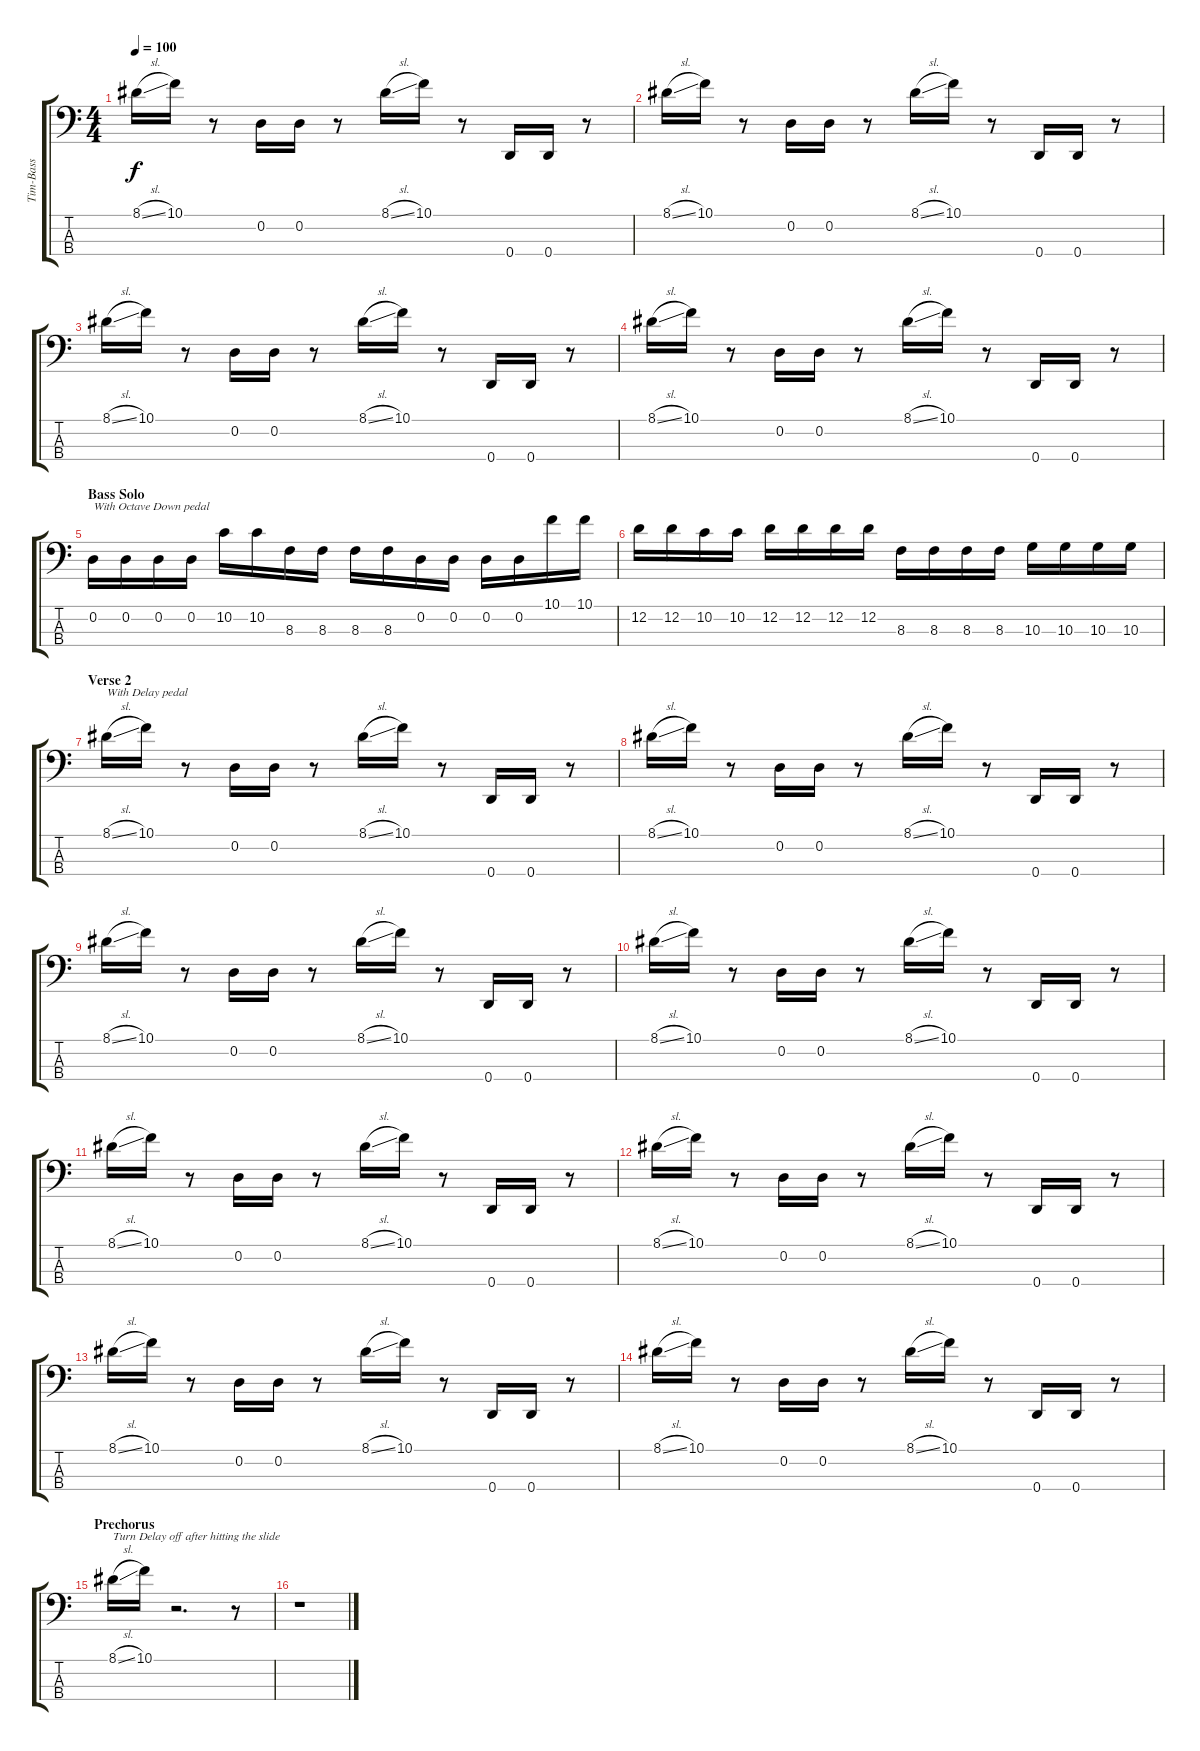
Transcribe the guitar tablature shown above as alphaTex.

\track ("Tim-Bass" "Tim-Bass") {instrument electricbassfinger}
\staff {score tabs}
\tuning (G2 D2 A1 D1) {hide}
\ts (4 4)
\tempo 100
\clef f4
\ks c
8.1{sl}.16{dy f} 10.1.16 r.8 0.2.16 0.2.16 r.8 8.1{sl}.16 10.1.16 r.8 0.4.16 0.4.16 r.8 |
8.1{sl}.16 10.1.16 r.8 0.2.16 0.2.16 r.8 8.1{sl}.16 10.1.16 r.8 0.4.16 0.4.16 r.8 |
8.1{sl}.16 10.1.16 r.8 0.2.16 0.2.16 r.8 8.1{sl}.16 10.1.16 r.8 0.4.16 0.4.16 r.8 |
8.1{sl}.16 10.1.16 r.8 0.2.16 0.2.16 r.8 8.1{sl}.16 10.1.16 r.8 0.4.16 0.4.16 r.8 |
\section ("" "Bass Solo")
0.2.16{txt "With Octave Down pedal"} 0.2.16 0.2.16 0.2.16 10.2.16 10.2.16 8.3.16 8.3.16 8.3.16 8.3.16 0.2.16 0.2.16 0.2.16 0.2.16 10.1.16 10.1.16 |
12.2.16 12.2.16 10.2.16 10.2.16 12.2.16 12.2.16 12.2.16 12.2.16 8.3.16 8.3.16 8.3.16 8.3.16 10.3.16 10.3.16 10.3.16 10.3.16 |
\section ("" "Verse 2")
8.1{sl}.16{txt "With Delay pedal"} 10.1.16 r.8 0.2.16 0.2.16 r.8 8.1{sl}.16 10.1.16 r.8 0.4.16 0.4.16 r.8 |
8.1{sl}.16 10.1.16 r.8 0.2.16 0.2.16 r.8 8.1{sl}.16 10.1.16 r.8 0.4.16 0.4.16 r.8 |
8.1{sl}.16 10.1.16 r.8 0.2.16 0.2.16 r.8 8.1{sl}.16 10.1.16 r.8 0.4.16 0.4.16 r.8 |
8.1{sl}.16 10.1.16 r.8 0.2.16 0.2.16 r.8 8.1{sl}.16 10.1.16 r.8 0.4.16 0.4.16 r.8 |
8.1{sl}.16 10.1.16 r.8 0.2.16 0.2.16 r.8 8.1{sl}.16 10.1.16 r.8 0.4.16 0.4.16 r.8 |
8.1{sl}.16 10.1.16 r.8 0.2.16 0.2.16 r.8 8.1{sl}.16 10.1.16 r.8 0.4.16 0.4.16 r.8 |
8.1{sl}.16 10.1.16 r.8 0.2.16 0.2.16 r.8 8.1{sl}.16 10.1.16 r.8 0.4.16 0.4.16 r.8 |
8.1{sl}.16 10.1.16 r.8 0.2.16 0.2.16 r.8 8.1{sl}.16 10.1.16 r.8 0.4.16 0.4.16 r.8 |
\section ("" "Prechorus")
8.1{sl}.16{txt "Turn Delay off after hitting the slide"} 10.1.16 r.2{d} r.8 |
r.1
